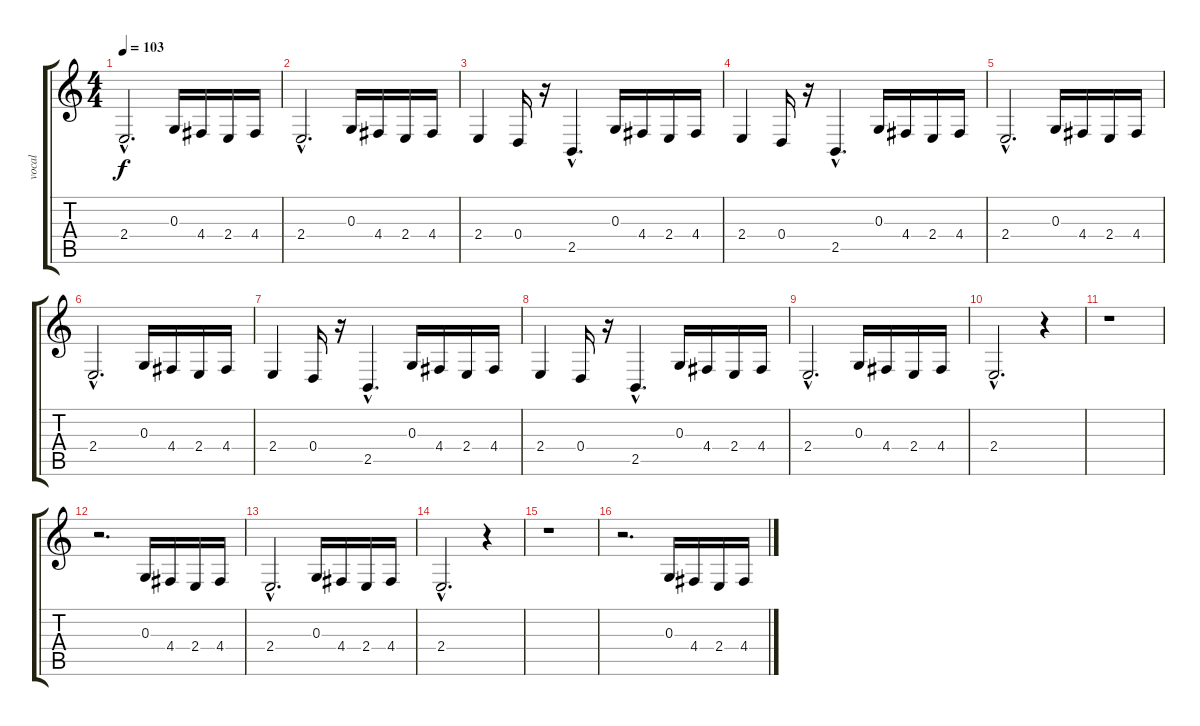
\track ("vocal" "vocal") {instrument tuba}
\staff {score tabs}
\tuning (E4 B3 G3 D3 A2 E2) {hide}
\ts (4 4)
\tempo 103
\clef g2
\ks c
2.4{hac}.2{d dy f} 0.3.16 4.4.16 2.4.16 4.4.16 |
2.4{hac}.2{d} 0.3.16 4.4.16 2.4.16 4.4.16 |
2.4.4 0.4.16 r.16 2.5{hac}.4{d} 0.3.16 4.4.16 2.4.16 4.4.16 |
2.4.4 0.4.16 r.16 2.5{hac}.4{d} 0.3.16 4.4.16 2.4.16 4.4.16 |
2.4{hac}.2{d} 0.3.16 4.4.16 2.4.16 4.4.16 |
2.4{hac}.2{d} 0.3.16 4.4.16 2.4.16 4.4.16 |
2.4.4 0.4.16 r.16 2.5{hac}.4{d} 0.3.16 4.4.16 2.4.16 4.4.16 |
2.4.4 0.4.16 r.16 2.5{hac}.4{d} 0.3.16 4.4.16 2.4.16 4.4.16 |
2.4{hac}.2{d} 0.3.16 4.4.16 2.4.16 4.4.16 |
2.4{hac}.2{d} r.4 |
r.1 |
r.2{d} 0.3.16 4.4.16 2.4.16 4.4.16 |
2.4{hac}.2{d} 0.3.16 4.4.16 2.4.16 4.4.16 |
2.4{hac}.2{d} r.4 |
r.1 |
r.2{d} 0.3.16 4.4.16 2.4.16 4.4.16
